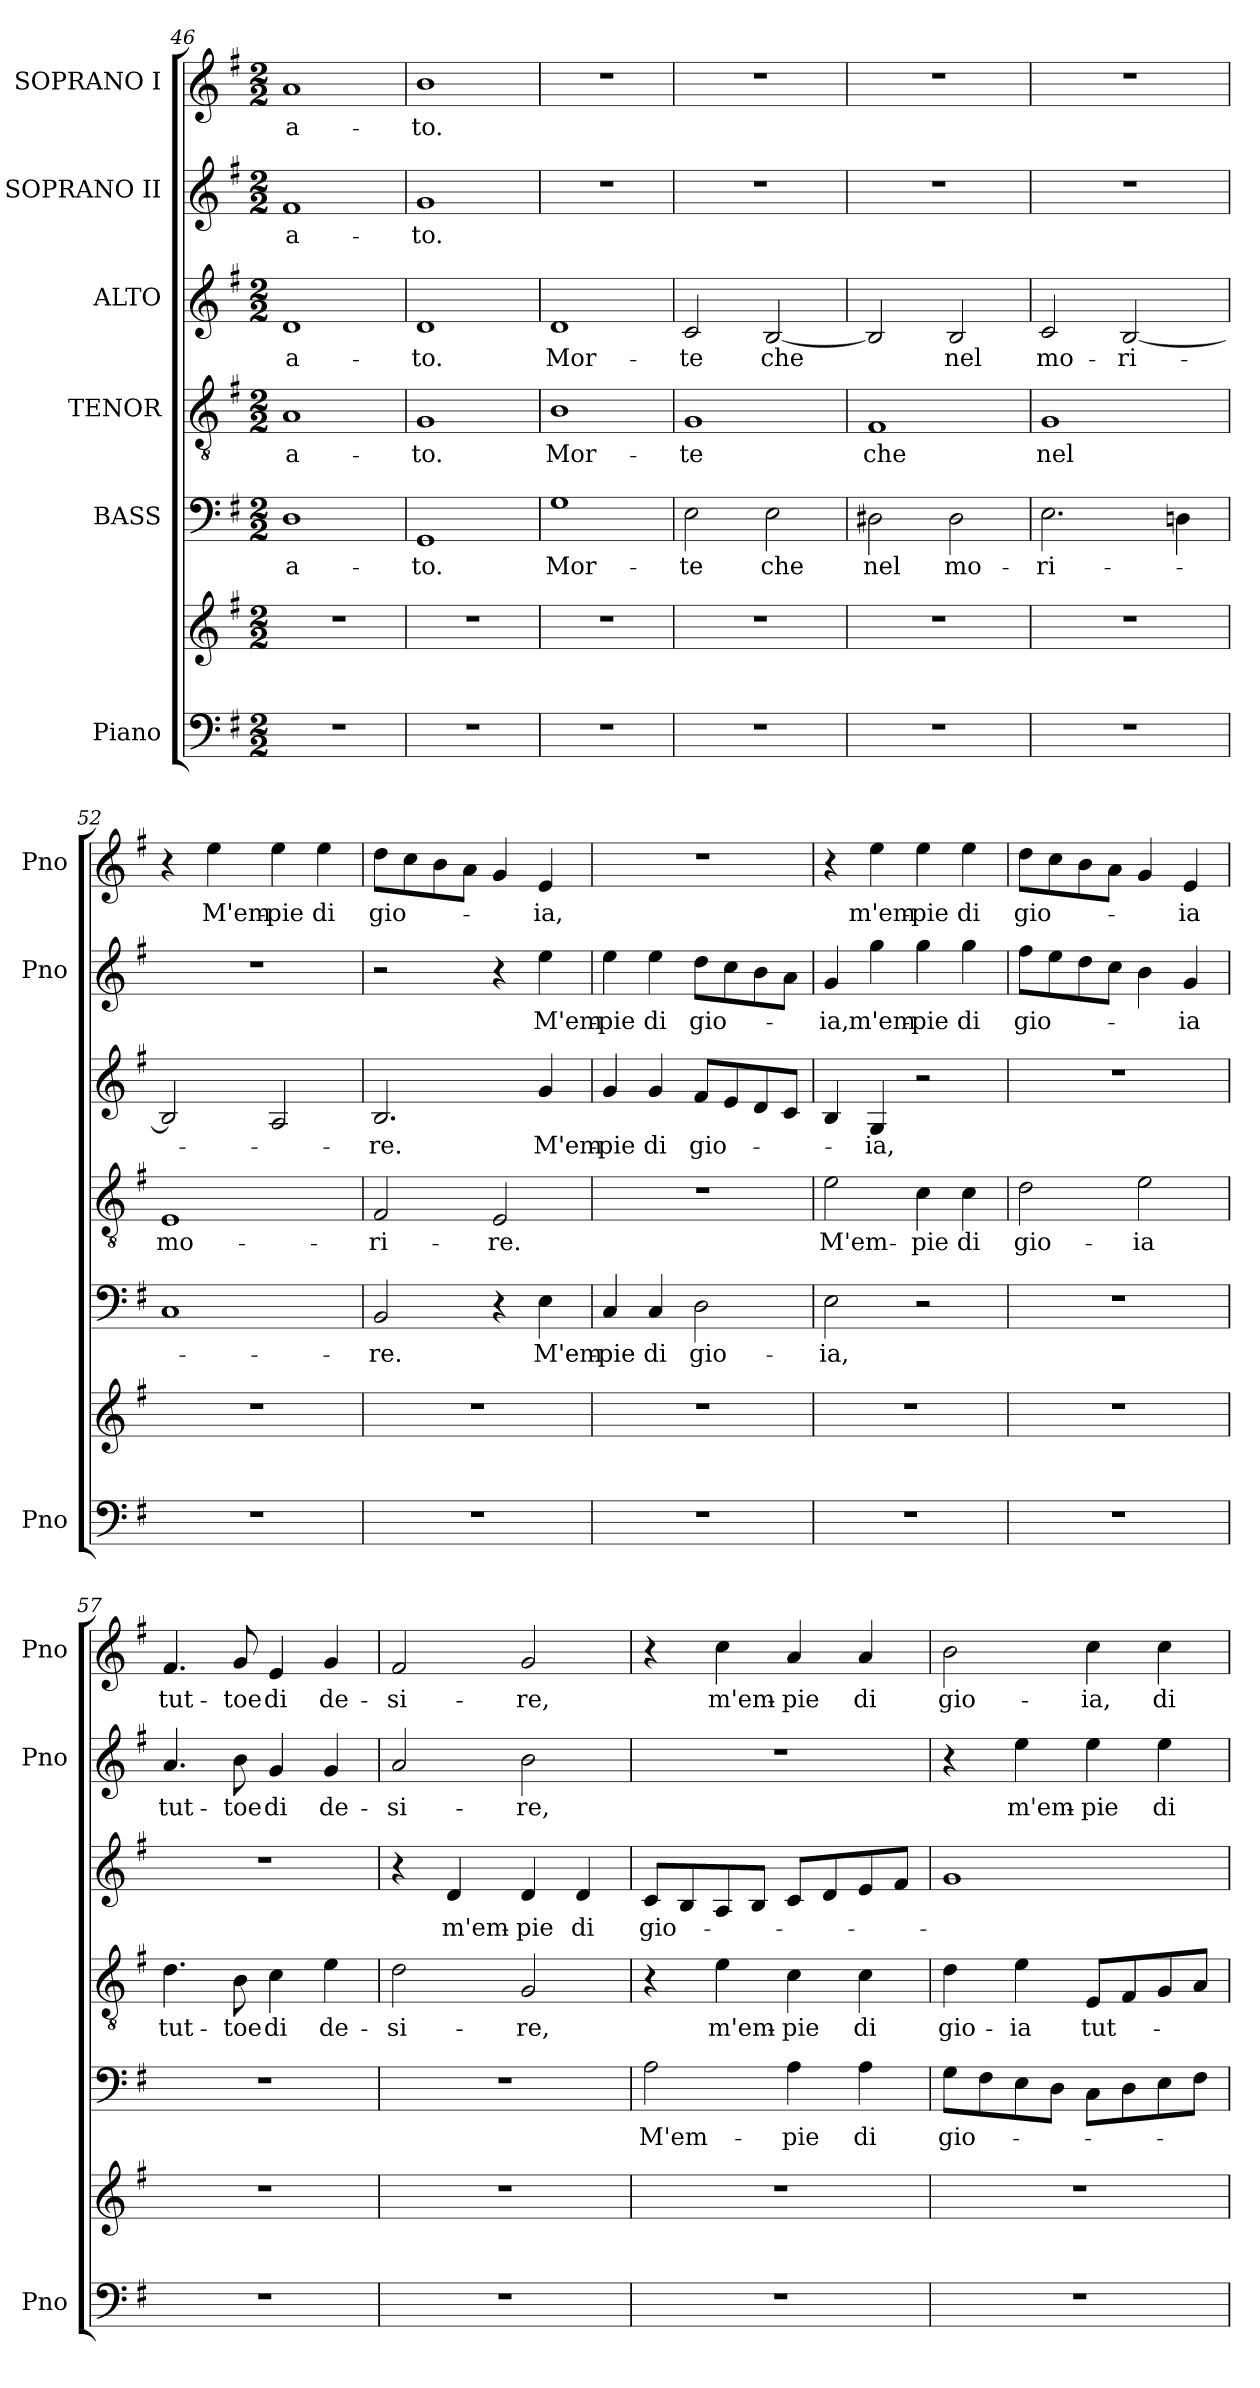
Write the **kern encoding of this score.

**kern	**kern	**kern	**text	**kern	**text	**kern	**text	**kern	**text	**kern	**text
*part6	*part6	*part5	*part5	*part4	*part4	*part3	*part3	*part2	*part2	*part1	*part1
*staff7	*staff6	*staff5	*staff5	*staff4	*staff4	*staff3	*staff3	*staff2	*staff2	*staff1	*staff1
*I"Piano	*	*I"BASS	*	*I"TENOR	*	*I"ALTO	*	*I"SOPRANO II	*	*I"SOPRANO I	*
*I'Pno	*	*	*	*	*	*	*	*I'Pno	*	*I'Pno	*
*clefF4	*clefG2	*clefF4	*	*clefGv2	*	*clefG2	*	*clefG2	*	*clefG2	*
*k[f#]	*k[f#]	*k[f#]	*	*k[f#]	*	*k[f#]	*	*k[f#]	*	*k[f#]	*
*G:	*G:	*G:	*	*G:	*	*G:	*	*G:	*	*G:	*
*M2/2	*M2/2	*M2/2	*	*M2/2	*	*M2/2	*	*M2/2	*	*M2/2	*
=46	=46	=46	=46	=46	=46	=46	=46	=46	=46	=46	=46
1r	1r	1D	-a-	1A	-a-	1d	-a-	1f#	-a-	1a	-a-
=47	=47	=47	=47	=47	=47	=47	=47	=47	=47	=47	=47
1r	1r	1GG	-to.	1G	-to.	1d	-to.	1g	-to.	1b	-to.
=48	=48	=48	=48	=48	=48	=48	=48	=48	=48	=48	=48
1r	1r	1G	Mor-	1B	Mor-	1d	Mor-	1r	.	1r	.
=49	=49	=49	=49	=49	=49	=49	=49	=49	=49	=49	=49
1r	1r	2E\	-te	1G	-te	2c/	-te	1r	.	1r	.
.	.	2E\	che	.	.	[2B/	che	.	.	.	.
=50	=50	=50	=50	=50	=50	=50	=50	=50	=50	=50	=50
1r	1r	2D#X\	nel	1F#	che	2B/]	.	1r	.	1r	.
.	.	2D#\	mo-	.	.	2B/	nel	.	.	.	.
!!LO:LB:g=z
=51	=51	=51	=51	=51	=51	=51	=51	=51	=51	=51	=51
1r	1r	2.E\	-ri-	1G	nel	2c/	mo-	1r	.	1r	.
.	.	.	.	.	.	[2B/	-ri-	.	.	.	.
.	.	4Dn\	.	.	.	.	.	.	.	.	.
=52	=52	=52	=52	=52	=52	=52	=52	=52	=52	=52	=52
1r	1r	1C	.	1E	mo-	2B/]	.	1r	.	4r	.
.	.	.	.	.	.	.	.	.	.	4ee\	M'em-
.	.	.	.	.	.	2A/	.	.	.	4ee\	-pie
.	.	.	.	.	.	.	.	.	.	4ee\	di
=53	=53	=53	=53	=53	=53	=53	=53	=53	=53	=53	=53
1r	1r	2BB/	-re.	2F#/	-ri-	2.B/	-re.	2r	.	8dd\L	gio-
.	.	.	.	.	.	.	.	.	.	8cc\	.
.	.	.	.	.	.	.	.	.	.	8b\	.
.	.	.	.	.	.	.	.	.	.	8a\J	.
.	.	4r	.	2E/	-re.	.	.	4r	.	4g/	.
.	.	4E\	M'em-	.	.	4g/	M'em-	4ee\	M'em-	4e/	-ia,
=54	=54	=54	=54	=54	=54	=54	=54	=54	=54	=54	=54
1r	1r	4C/	-pie	1r	.	4g/	-pie	4ee\	-pie	1r	.
.	.	4C/	di	.	.	4g/	di	4ee\	di	.	.
.	.	2D\	gio-	.	.	8f#/L	gio-	8dd\L	gio-	.	.
.	.	.	.	.	.	8e/	.	8cc\	.	.	.
.	.	.	.	.	.	8d/	.	8b\	.	.	.
.	.	.	.	.	.	8c/J	.	8a\J	.	.	.
=55	=55	=55	=55	=55	=55	=55	=55	=55	=55	=55	=55
1r	1r	2E\	-ia,	2e\	M'em-	4B/	.	4g/	-ia,	4r	.
.	.	.	.	.	.	4G/	-ia,	4gg\	m'em-	4ee\	m'em-
.	.	2r	.	4c\	-pie	2r	.	4gg\	-pie	4ee\	-pie
.	.	.	.	4c\	di	.	.	4gg\	di	4ee\	di
!!LO:PB:g=z
=56	=56	=56	=56	=56	=56	=56	=56	=56	=56	=56	=56
1r	1r	1r	.	2d\	gio-	1r	.	8ff#\L	gio-	8dd\L	gio-
.	.	.	.	.	.	.	.	8ee\	.	8cc\	.
.	.	.	.	.	.	.	.	8dd\	.	8b\	.
.	.	.	.	.	.	.	.	8cc\J	.	8a\J	.
.	.	.	.	2e\	-ia	.	.	4b\	.	4g/	.
.	.	.	.	.	.	.	.	4g/	-ia	4e/	-ia
=57	=57	=57	=57	=57	=57	=57	=57	=57	=57	=57	=57
1r	1r	1r	.	4.d\	tut-	1r	.	4.a/	tut-	4.f#/	tut-
.	.	.	.	8B\	-toe	.	.	8b\	-toe	8g/	-toe
.	.	.	.	4c\	di	.	.	4g/	di	4e/	di
.	.	.	.	4e\	de-	.	.	4g/	de-	4g/	de-
=58	=58	=58	=58	=58	=58	=58	=58	=58	=58	=58	=58
1r	1r	1r	.	2d\	-si-	4r	.	2a/	-si-	2f#/	-si-
.	.	.	.	.	.	4d/	m'em-	.	.	.	.
.	.	.	.	2G/	-re,	4d/	-pie	2b\	-re,	2g/	-re,
.	.	.	.	.	.	4d/	di	.	.	.	.
=59	=59	=59	=59	=59	=59	=59	=59	=59	=59	=59	=59
1r	1r	2A\	M'em-	4r	.	8c/L	gio-	1r	.	4r	.
.	.	.	.	.	.	8B/	.	.	.	.	.
.	.	.	.	4e\	m'em-	8A/	.	.	.	4cc\	m'em-
.	.	.	.	.	.	8B/J	.	.	.	.	.
.	.	4A\	-pie	4c\	-pie	8c/L	.	.	.	4a/	-pie
.	.	.	.	.	.	8d/	.	.	.	.	.
.	.	4A\	di	4c\	di	8e/	.	.	.	4a/	di
.	.	.	.	.	.	8f#/J	.	.	.	.	.
=60	=60	=60	=60	=60	=60	=60	=60	=60	=60	=60	=60
1r	1r	8G\L	gio-	4d\	gio-	1g	.	4r	.	2b\	gio-
.	.	8F#\	.	.	.	.	.	.	.	.	.
.	.	8E\	.	4e\	-ia	.	.	4ee\	m'em-	.	.
.	.	8D\J	.	.	.	.	.	.	.	.	.
.	.	8C\L	.	8E/L	tut-	.	.	4ee\	-pie	4cc\	-ia,
.	.	8D\	.	8F#/	.	.	.	.	.	.	.
.	.	8E\	.	8G/	.	.	.	4ee\	di	4cc\	di
.	.	8F#\J	.	8A/J	.	.	.	.	.	.	.
=	=	=	=	=	=	=	=	=	=	=	=
*-	*-	*-	*-	*-	*-	*-	*-	*-	*-	*-	*-
